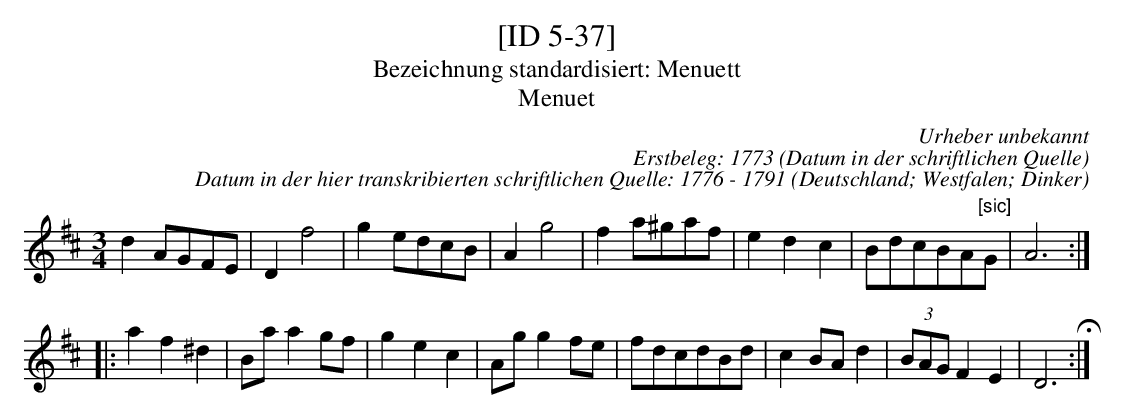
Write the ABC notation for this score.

X:1
T:[ID 5-37]
T:Bezeichnung standardisiert: Menuett
T:Menuet
C:Urheber unbekannt
C:Erstbeleg: 1773 (Datum in der schriftlichen Quelle)
C:Datum in der hier transkribierten schriftlichen Quelle: 1776 - 1791
O:Deutschland; Westfalen; Dinker
L:1/8
M:3/4
K:D
d2AGFE | D2f4 | g2edcB | A2g4 | f2a^gaf | e2d2c2 | BdcBA"^[sic]"G | A6 ::
a2f2^d2 | Baa2gf | g2e2c2 | Agg2fe | fdcdBd | c2BAd2 | (3BAGF2E2 | D6 H:|
